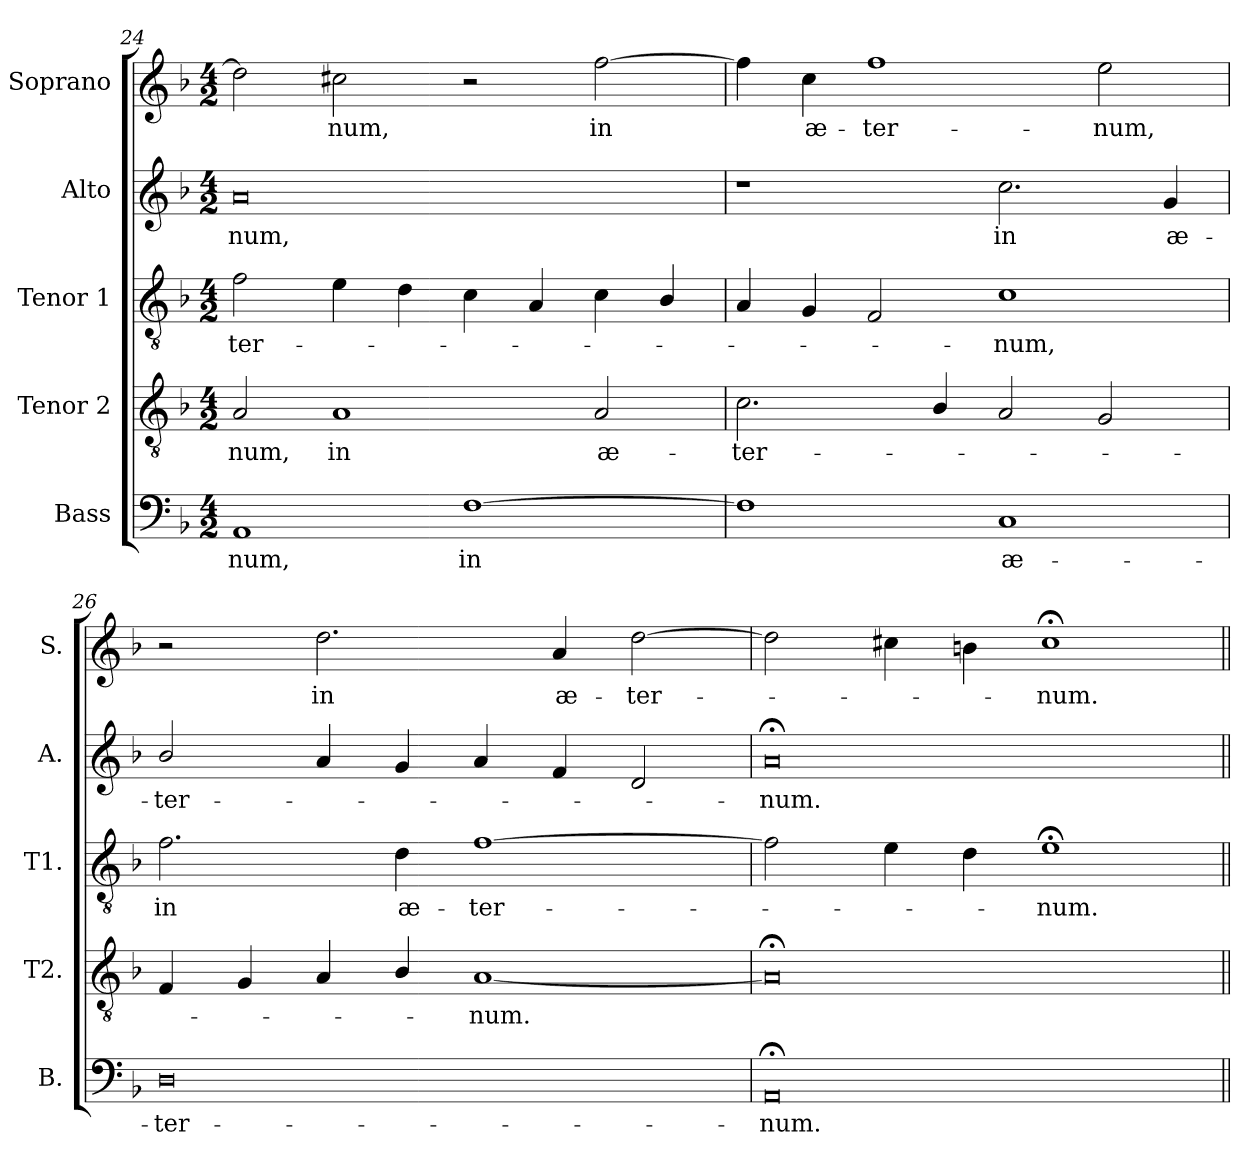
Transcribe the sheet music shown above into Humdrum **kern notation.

**kern	**text	**kern	**text	**kern	**text	**kern	**text	**kern	**text
*part5	*part5	*part4	*part4	*part3	*part3	*part2	*part2	*part1	*part1
*staff5	*staff5	*staff4	*staff4	*staff3	*staff3	*staff2	*staff2	*staff1	*staff1
*I"Bass	*	*I"Tenor 2	*	*I"Tenor 1	*	*I"Alto	*	*I"Soprano	*
*I'B.	*	*I'T2.	*	*I'T1.	*	*I'A.	*	*I'S.	*
*clefF4	*	*clefGv2	*	*clefGv2	*	*clefG2	*	*clefG2	*
*	*	*ITrd7c12	*	*ITrd7c12	*	*	*	*	*
*k[b-]	*	*k[b-]	*	*k[b-]	*	*k[b-]	*	*k[b-]	*
*F:	*	*F:	*	*F:	*	*F:	*	*F:	*
*M4/2	*	*M4/2	*	*M4/2	*	*M4/2	*	*M4/2	*
=24	=24	=24	=24	=24	=24	=24	=24	=24	=24
!	!LO:LY:b:color=#000000	!	!	!	!	!	!	!	!
!	!	!	!LO:LY:b:color=#000000	!	!	!	!	!	!
!	!	!	!	!	!LO:LY:b:color=#000000	!	!	!	!
!	!	!	!	!	!	!	!LO:LY:b:color=#000000	!	!
1AAi	-num,	2AAi/	-num,	2Fi\	-ter-	0ai	-num,	2ddi\]	.
!	!	!	!LO:LY:b:color=#000000	!	!	!	!	!	!
!	!	!	!	!	!	!	!	!	!LO:LY:b:color=#000000
.	.	1AAi	in	4Ei\	.	.	.	2cc#Xi\	-num,
.	.	.	.	4Di\	.	.	.	.	.
!	!LO:LY:b:color=#000000	!	!	!	!	!	!	!	!
[1Fi	in	.	.	4Ci\	.	.	.	2r	.
.	.	.	.	4AAi/	.	.	.	.	.
!	!	!	!LO:LY:b:color=#000000	!	!	!	!	!	!
!	!	!	!	!	!	!	!	!	!LO:LY:b:color=#000000
.	.	2AAi/	æ-	4Ci\	.	.	.	[2ffi\	in
.	.	.	.	4BB-i/	.	.	.	.	.
=25	=25	=25	=25	=25	=25	=25	=25	=25	=25
!	!	!	!LO:LY:b:color=#000000	!	!	!	!	!	!
1Fi]	.	2.Ci\	-ter-	4AAi/	.	1r	.	4ffi\]	.
!	!	!	!	!	!	!	!	!	!LO:LY:b:color=#000000
.	.	.	.	4GGi/	.	.	.	4cci\	æ-
!	!	!	!	!	!	!	!	!	!LO:LY:b:color=#000000
.	.	.	.	2FFi/	.	.	.	1ffi	-ter-
.	.	4BB-i/	.	.	.	.	.	.	.
!	!LO:LY:b:color=#000000	!	!	!	!	!	!	!	!
!	!	!	!	!	!LO:LY:b:color=#000000	!	!	!	!
!	!	!	!	!	!	!	!LO:LY:b:color=#000000	!	!
1Ci	æ-	2AAi/	.	1Ci	-num,	2.cci\	in	.	.
!	!	!	!	!	!	!	!	!	!LO:LY:b:color=#000000
.	.	2GGi/	.	.	.	.	.	2eei\	-num,
!	!	!	!	!	!	!	!LO:LY:b:color=#000000	!	!
.	.	.	.	.	.	4gi/	æ-	.	.
=26	=26	=26	=26	=26	=26	=26	=26	=26	=26
!	!LO:LY:b:color=#000000	!	!	!	!	!	!	!	!
!	!	!	!	!	!LO:LY:b:color=#000000	!	!	!	!
!	!	!	!	!	!	!	!LO:LY:b:color=#000000	!	!
0Di	-ter-	4FFi/	.	2.Fi\	in	2b-i/	-ter-	2r	.
.	.	4GGi/	.	.	.	.	.	.	.
!	!	!	!	!	!	!	!	!	!LO:LY:b:color=#000000
.	.	4AAi/	.	.	.	4ai/	.	2.ddi\	in
!	!	!	!	!	!LO:LY:b:color=#000000	!	!	!	!
.	.	4BB-i/	.	4Di\	æ-	4gi/	.	.	.
!	!	!	!LO:LY:b:color=#000000	!	!	!	!	!	!
!	!	!	!	!	!LO:LY:b:color=#000000	!	!	!	!
.	.	[1AAi	-num.	[1Fi	-ter-	4ai/	.	.	.
!	!	!	!	!	!	!	!	!	!LO:LY:b:color=#000000
.	.	.	.	.	.	4fi/	.	4ai/	æ-
!	!	!	!	!	!	!	!	!	!LO:LY:b:color=#000000
.	.	.	.	.	.	2di/	.	[2ddi\	-ter-
=27	=27	=27	=27	=27	=27	=27	=27	=27	=27
!	!LO:LY:b:color=#000000	!	!	!	!	!	!	!	!
!	!	!	!	!	!	!	!LO:LY:b:color=#000000	!	!
0AA;i	-num.	0AA;i]	.	2Fi\]	.	0a;i	-num.	2ddi\]	.
.	.	.	.	4Ei\	.	.	.	4cc#Xi\	.
.	.	.	.	4Di\	.	.	.	4bni\	.
!	!	!	!	!	!LO:LY:b:color=#000000	!	!	!	!
!	!	!	!	!	!	!	!	!	!LO:LY:b:color=#000000
.	.	.	.	1E;i	-num.	.	.	1cc#;i	-num.
=||	=||	=||	=||	=||	=||	=||	=||	=||	=||
*-	*-	*-	*-	*-	*-	*-	*-	*-	*-
